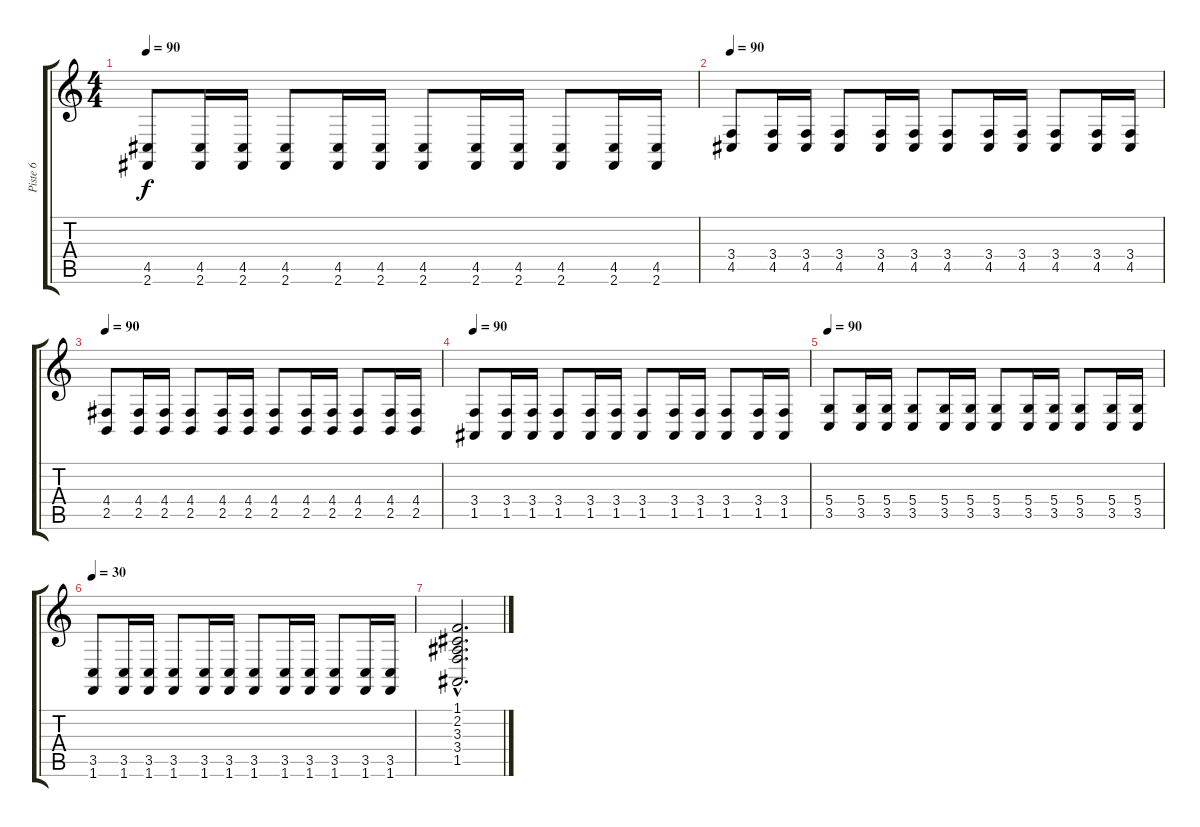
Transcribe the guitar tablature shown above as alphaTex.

\track ("Piste 6" "Piste 6") {instrument violin}
\staff {score tabs}
\tuning (E4 B3 G3 D3 A2 E2) {hide}
\ts (4 4)
\tempo 90
\clef g2
\ks c
(4.5 2.6).8{dy f} (4.5 2.6).16 (4.5 2.6).16 (4.5 2.6).8 (4.5 2.6).16 (4.5 2.6).16 (4.5 2.6).8 (4.5 2.6).16 (4.5 2.6).16 (4.5 2.6).8 (4.5 2.6).16 (4.5 2.6).16 |
\tempo 90
(3.4 4.5).8 (3.4 4.5).16 (3.4 4.5).16 (3.4 4.5).8 (3.4 4.5).16 (3.4 4.5).16 (3.4 4.5).8 (3.4 4.5).16 (3.4 4.5).16 (3.4 4.5).8 (3.4 4.5).16 (3.4 4.5).16 |
\tempo 90
(4.4 2.5).8 (4.4 2.5).16 (4.4 2.5).16 (4.4 2.5).8 (4.4 2.5).16 (4.4 2.5).16 (4.4 2.5).8 (4.4 2.5).16 (4.4 2.5).16 (4.4 2.5).8 (4.4 2.5).16 (4.4 2.5).16 |
\tempo 90
(3.4 1.5).8 (3.4 1.5).16 (3.4 1.5).16 (3.4 1.5).8 (3.4 1.5).16 (3.4 1.5).16 (3.4 1.5).8 (3.4 1.5).16 (3.4 1.5).16 (3.4 1.5).8 (3.4 1.5).16 (3.4 1.5).16 |
\tempo 90
(5.4 3.5).8 (5.4 3.5).16 (5.4 3.5).16 (5.4 3.5).8 (5.4 3.5).16 (5.4 3.5).16 (5.4 3.5).8 (5.4 3.5).16 (5.4 3.5).16 (5.4 3.5).8 (5.4 3.5).16 (5.4 3.5).16 |
\tempo 90
\tempo 30
(3.5 1.6).8 (3.5 1.6).16 (3.5 1.6).16 (3.5 1.6).8 (3.5 1.6).16 (3.5 1.6).16 (3.5 1.6).8 (3.5 1.6).16 (3.5 1.6).16 (3.5 1.6).8 (3.5 1.6).16 (3.5 1.6).16 |
(1.1{hac} 2.2{hac} 3.3{hac} 3.4{hac} 1.5{hac}).2{d}
